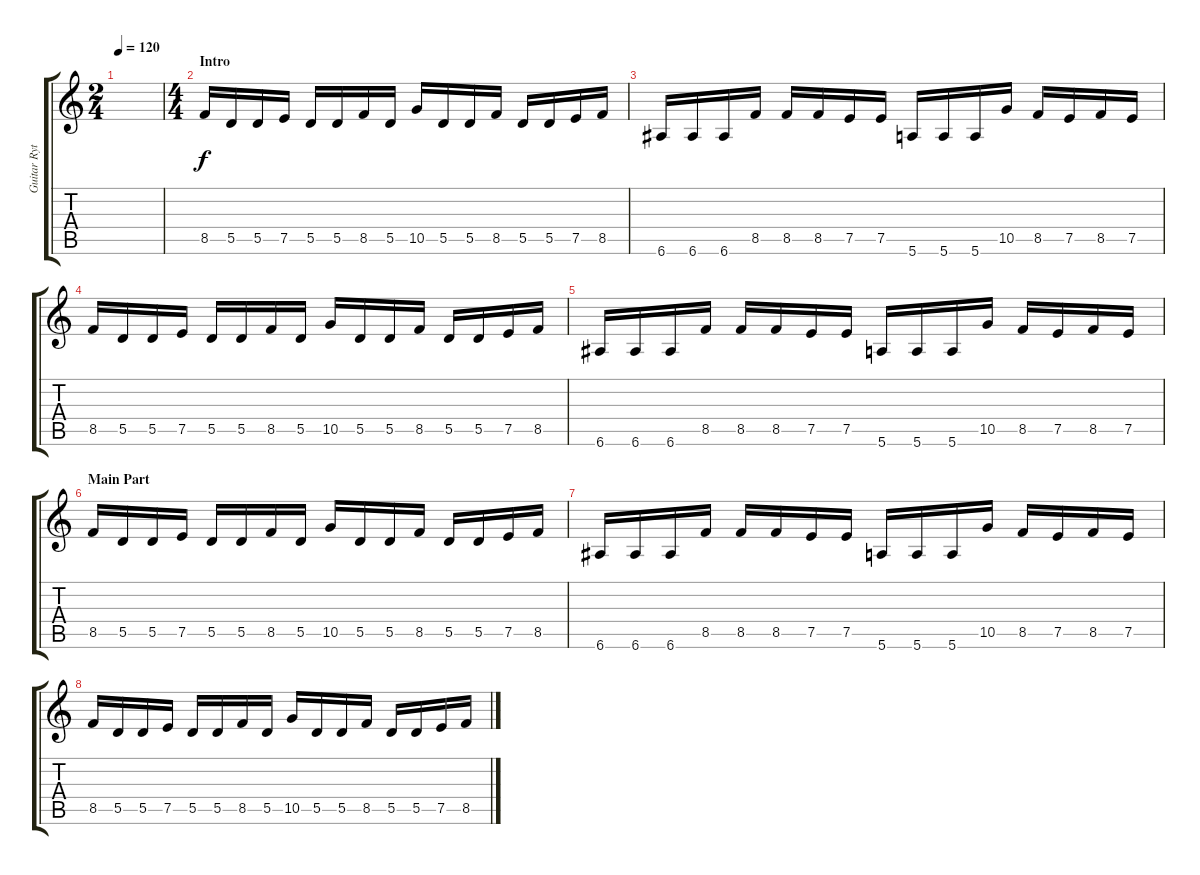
\track ("Guitar Rythm" "Guitar Ryt") {instrument overdrivenguitar}
\staff {score tabs}
\tuning (E4 B3 G3 D3 A2 E2) {hide}
\ts (2 4)
\tempo 120
\clef g2
\ks c
|
\ts (4 4)
\section ("" "Intro")
8.5.16 5.5.16 5.5.16 7.5.16 5.5.16 5.5.16 8.5.16 5.5.16 10.5.16 5.5.16 5.5.16 8.5.16 5.5.16 5.5.16 7.5.16 8.5.16 |
6.6.16 6.6.16 6.6.16 8.5.16 8.5.16 8.5.16 7.5.16 7.5.16 5.6.16 5.6.16 5.6.16 10.5.16 8.5.16 7.5.16 8.5.16 7.5.16 |
8.5.16 5.5.16 5.5.16 7.5.16 5.5.16 5.5.16 8.5.16 5.5.16 10.5.16 5.5.16 5.5.16 8.5.16 5.5.16 5.5.16 7.5.16 8.5.16 |
6.6.16 6.6.16 6.6.16 8.5.16 8.5.16 8.5.16 7.5.16 7.5.16 5.6.16 5.6.16 5.6.16 10.5.16 8.5.16 7.5.16 8.5.16 7.5.16 |
\section ("" "Main Part")
8.5.16 5.5.16 5.5.16 7.5.16 5.5.16 5.5.16 8.5.16 5.5.16 10.5.16 5.5.16 5.5.16 8.5.16 5.5.16 5.5.16 7.5.16 8.5.16 |
6.6.16 6.6.16 6.6.16 8.5.16 8.5.16 8.5.16 7.5.16 7.5.16 5.6.16 5.6.16 5.6.16 10.5.16 8.5.16 7.5.16 8.5.16 7.5.16 |
8.5.16 5.5.16 5.5.16 7.5.16 5.5.16 5.5.16 8.5.16 5.5.16 10.5.16 5.5.16 5.5.16 8.5.16 5.5.16 5.5.16 7.5.16 8.5.16
